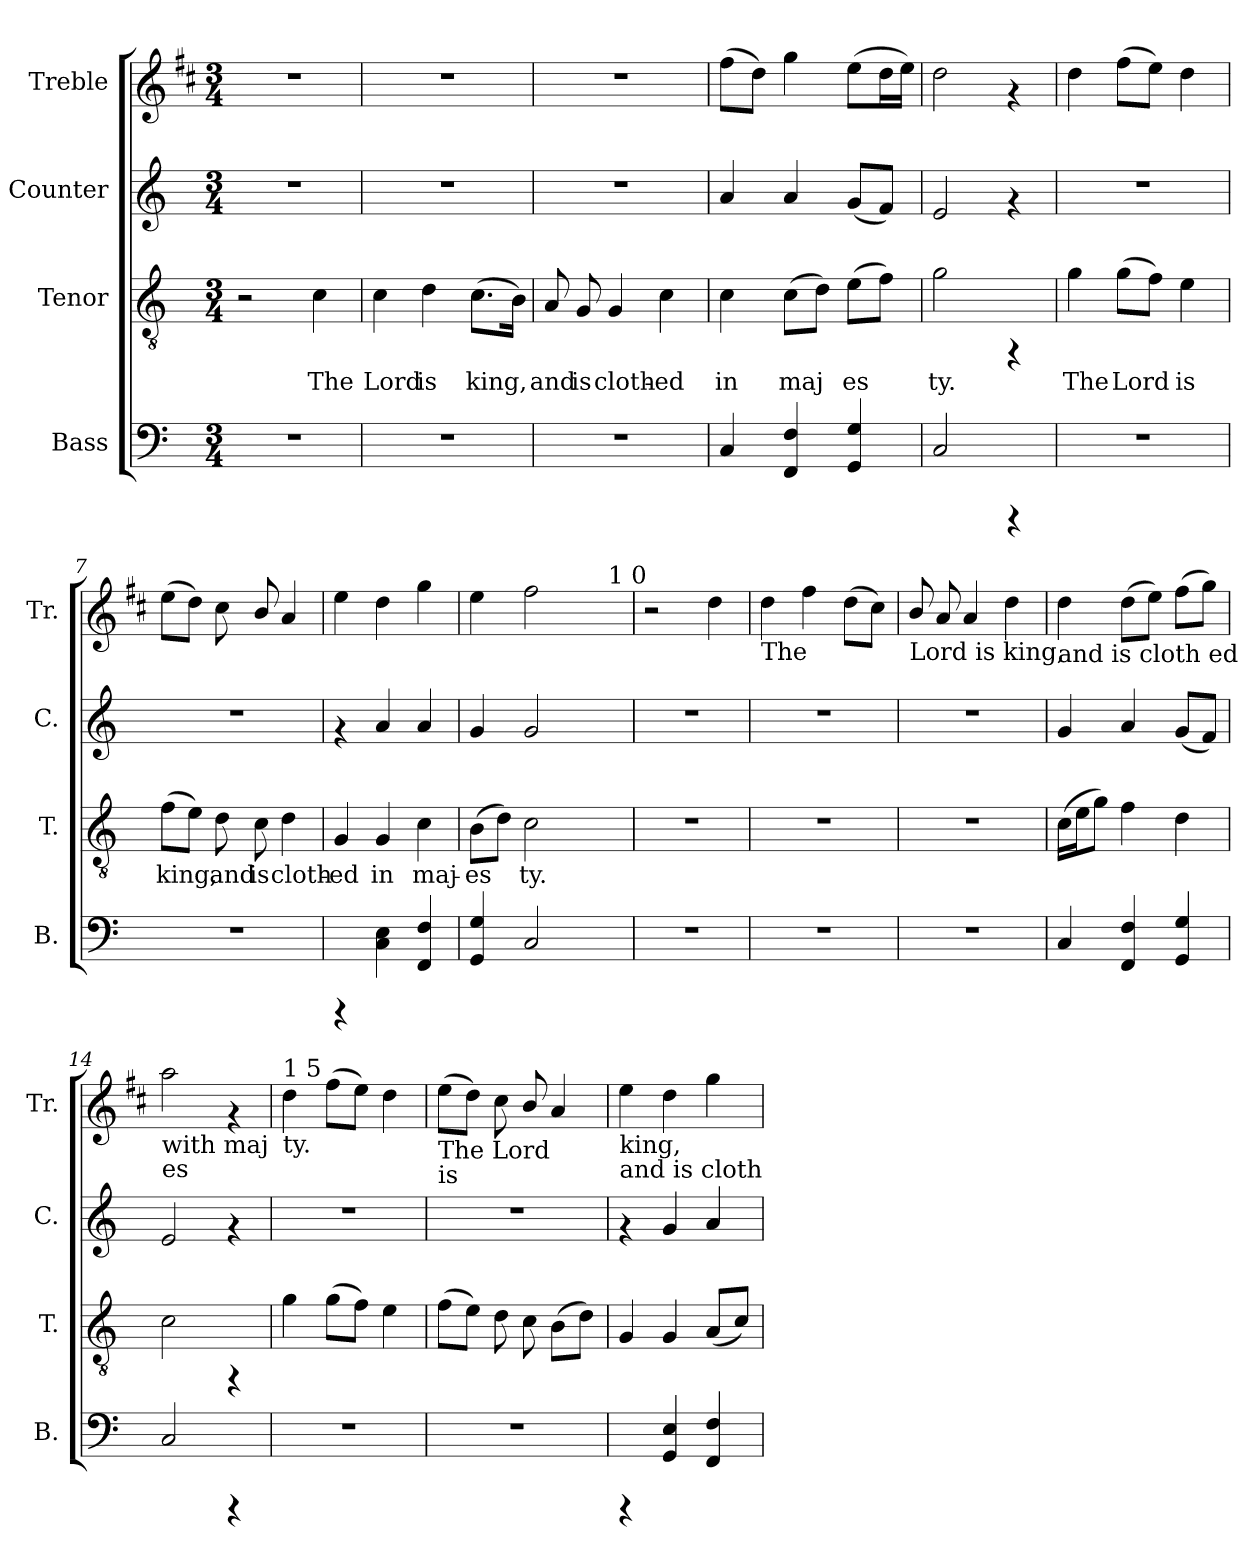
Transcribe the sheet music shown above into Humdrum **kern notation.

**kern	**text	**kern	**text	**kern	**text	**kern
*part4	*part4	*part3	*part3	*part2	*part2	*part1
*staff4	*staff4	*staff3	*staff3	*staff2	*staff2	*staff1
*I"Bass	*	*I"Tenor	*	*I"Counter	*	*I"Treble
*I'B.	*	*I'T.	*	*I'C.	*	*I'Tr.
!!LO:PB:g=z
*stria5	*	*stria5	*	*stria5	*	*stria5
*clefF4	*	*clefGv2	*	*clefG2	*	*clefG2
*	*	*	*	*	*	*ITrd1c2
*k[]	*	*k[]	*	*k[]	*	*k[]
*C:	*	*C:	*	*C:	*	*C:
*M3/4	*	*M3/4	*	*M3/4	*	*M3/4
=1	=1	=1	=1	=1	=1	=1
2.r	.	2r	.	2.r	.	2.r
!	!	!	!LO:LY:b:cj	!	!	!
.	.	4c\	The	.	.	.
=2	=2	=2	=2	=2	=2	=2
!	!	!	!LO:LY:b:cj	!	!	!
2.r	.	4c\	Lord	2.r	.	2.r
!	!	!	!LO:LY:b:cj	!	!	!
.	.	4d\	is	.	.	.
!	!	!	!LO:LY:b:cj	!	!	!
.	.	(>8.c\L	king,	.	.	.
!	!	!	!LO:LY:b:cj	!	!	!
.	.	16B\J)	.	.	.	.
=3	=3	=3	=3	=3	=3	=3
!	!	!	!LO:LY:b:cj	!	!	!
2.r	.	8A/	and	2.r	.	2.r
!	!	!	!LO:LY:b:cj	!	!	!
.	.	8G/	is	.	.	.
!	!	!	!LO:LY:b:cj	!	!	!
.	.	4G/	cloth-	.	.	.
!	!	!	!LO:LY:b:cj	!	!	!
.	.	4c\	-ed	.	.	.
=4	=4	=4	=4	=4	=4	=4
!	!LO:LY:b:cj	!	!LO:LY:b:cj	!	!LO:LY:b:cj	!
4C/	.	4c\	in	4a/	.	(>8ee\L
.	.	.	.	.	.	8cc\J)
!	!LO:LY:b:cj	!	!LO:LY:b:cj	!	!LO:LY:b:cj	!
4F/ 4FF/	.	(>8c\L	maj-	4a/	.	4ff\
!	!	!	!LO:LY:b:cj	!	!	!
.	.	8d\J)	--	.	.	.
!	!LO:LY:b:cj	!	!LO:LY:b:cj	!	!LO:LY:b:cj	!
4G/ 4GG/	.	(>8e\L	-es-	(<8g/L	.	(>8dd\L
!	!	!	!LO:LY:b:cj	!	!LO:LY:b:cj	!
.	.	8f\J)	--	8f/J)	.	16cc\
.	.	.	.	.	.	16dd\J)
=5	=5	=5	=5	=5	=5	=5
!	!LO:LY:b:cj	!	!LO:LY:b:cj	!	!LO:LY:b:cj	!
2C/	.	2g\	-ty.	2e/	.	2cc\
4rCCC	.	4rFF	.	4rf	.	4rf
=6	=6	=6	=6	=6	=6	=6
!	!	!	!LO:LY:b:cj	!	!	!
2.r	.	4g\	The	2.r	.	4cc\
!	!	!	!LO:LY:b:cj	!	!	!
.	.	(>8g\L	Lord	.	.	(>8ee\L
!	!	!	!LO:LY:b:cj	!	!	!
.	.	8f\J)	.	.	.	8dd\J)
!	!	!	!LO:LY:b:cj	!	!	!
.	.	4e\	is	.	.	4cc\
!!LO:LB:g=z
=7	=7	=7	=7	=7	=7	=7
!	!	!	!LO:LY:b:cj	!	!	!
2.r	.	(>8f\L	king,	2.r	.	(>8dd\L
!	!	!	!LO:LY:b:cj	!	!	!
.	.	8e\J)	.	.	.	8cc\J)
!	!	!	!LO:LY:b:cj	!	!	!
.	.	8d\	and	.	.	8b\
!	!	!	!LO:LY:b:cj	!	!	!
.	.	8c\	is	.	.	8a/
!	!	!	!LO:LY:b:cj	!	!	!
.	.	4d\	cloth-	.	.	4g/
=8	=8	=8	=8	=8	=8	=8
!	!	!	!LO:LY:b:cj	!	!	!
4rCCC	.	4G/	-ed	4rf	.	4dd\
!	!LO:LY:b:cj	!	!LO:LY:b:cj	!	!LO:LY:b:cj	!
4E\ 4C\	.	4G/	in	4a/	.	4cc\
!	!LO:LY:b:cj	!	!LO:LY:b:cj	!	!LO:LY:b:cj	!
4F/ 4FF/	.	4c\	maj-	4a/	.	4ff\
=9	=9	=9	=9	=9	=9	=9
!	!LO:LY:b:cj	!	!LO:LY:b:cj	!	!LO:LY:b:cj	!
*	*	*	*	*	*	*^
4G/ 4GG/	.	(>8B\L	-es-	4g/	.	4dd\	2ryy
!	!	!	!LO:LY:b:cj	!	!	!	!
.	.	8d\J)	--	.	.	.	.
!	!LO:LY:b:cj	!	!LO:LY:b:cj	!	!LO:LY:b:cj	!	!
2C/	.	2c\	-ty.	2g/	.	2ee\	.
.	.	.	.	.	.	.	8ryy
.	.	.	.	.	.	.	32.ryy
!	!	!	!	!	!	!	!LO:TX:a:t=1 0
.	.	.	.	.	.	.	16ryy
.	.	.	.	.	.	.	64ryy
*	*	*	*	*	*	*v	*v
=10	=10	=10	=10	=10	=10	=10
2.r	.	2.r	.	2.r	.	2r
.	.	.	.	.	.	4cc\
=11	=11	=11	=11	=11	=11	=11
!	!	!	!	!	!	!LO:TX:b:t=The
2.r	.	2.r	.	2.r	.	4cc\
.	.	.	.	.	.	4ee\
.	.	.	.	.	.	(>8cc\L
.	.	.	.	.	.	8b\J)
=12	=12	=12	=12	=12	=12	=12
!	!	!	!	!	!	!LO:TX:b:t=Lord is king,
2.r	.	2.r	.	2.r	.	8a/
.	.	.	.	.	.	8g/
.	.	.	.	.	.	4g/
.	.	.	.	.	.	4cc\
!!LO:PB:g=z
=13	=13	=13	=13	=13	=13	=13
!	!	!	!	!	!	!LO:TX:b:t=and is cloth ed
!	!LO:LY:b:cj	!	!LO:LY:b:cj	!	!LO:LY:b:cj	!
4C/	.	(>16c\L	.	4g/	.	4cc\
!	!	!	!LO:LY:b:cj	!	!	!
.	.	16e\	.	.	.	.
!	!	!	!LO:LY:b:cj	!	!	!
.	.	8g\J)	.	.	.	.
!	!LO:LY:b:cj	!	!LO:LY:b:cj	!	!LO:LY:b:cj	!
4F/ 4FF/	.	4f\	.	4a/	.	(>8cc\L
.	.	.	.	.	.	8dd\J)
!	!LO:LY:b:cj	!	!LO:LY:b:cj	!	!LO:LY:b:cj	!
4G/ 4GG/	.	4d\	.	(<8g/L	.	(>8ee\L
!	!	!	!	!	!LO:LY:b:cj	!
.	.	.	.	8f/J)	.	8ff\J)
=14	=14	=14	=14	=14	=14	=14
!	!	!	!	!	!	!LO:TX:b:t=with maj
!	!	!	!	!	!	!LO:TX:b:t=es
!	!LO:LY:b:cj	!	!LO:LY:b:cj	!	!LO:LY:b:cj	!
2C/	.	2c\	.	2e/	.	2gg\
4rCCC	.	4rFF	.	4rf	.	4rf
=15	=15	=15	=15	=15	=15	=15
!	!	!	!	!	!	!LO:TX:a:t=1 5
!	!	!	!	!	!	!LO:TX:b:t=ty.
!	!	!	!LO:LY:b:cj	!	!	!
2.r	.	4g\	.	2.r	.	4cc\
!	!	!	!LO:LY:b:cj	!	!	!
.	.	(>8g\L	.	.	.	(>8ee\L
!	!	!	!LO:LY:b:cj	!	!	!
.	.	8f\J)	.	.	.	8dd\J)
!	!	!	!LO:LY:b:cj	!	!	!
.	.	4e\	.	.	.	4cc\
=16	=16	=16	=16	=16	=16	=16
!	!	!	!	!	!	!LO:TX:b:t=The Lord
!	!	!	!	!	!	!LO:TX:b:t=is
!	!	!	!LO:LY:b:cj	!	!	!
2.r	.	(>8f\L	.	2.r	.	(>8dd\L
!	!	!	!LO:LY:b:cj	!	!	!
.	.	8e\J)	.	.	.	8cc\J)
!	!	!	!LO:LY:b:cj	!	!	!
.	.	8d\	.	.	.	8b\
!	!	!	!LO:LY:b:cj	!	!	!
.	.	8c\	.	.	.	8a/
!	!	!	!LO:LY:b:cj	!	!	!
.	.	(>8B\L	.	.	.	4g/
!	!	!	!LO:LY:b:cj	!	!	!
.	.	8d\J)	.	.	.	.
=17	=17	=17	=17	=17	=17	=17
!	!	!	!	!	!	!LO:TX:b:t=king,
!	!	!	!	!	!	!LO:TX:b:t=and is cloth
!	!	!	!LO:LY:b:cj	!	!	!
4rCCC	.	4G/	.	4rf	.	4dd\
!	!LO:LY:b:cj	!	!LO:LY:b:cj	!	!LO:LY:b:cj	!
4E/ 4GG/	.	4G/	.	4g/	.	4cc\
!	!LO:LY:b:cj	!	!LO:LY:b:cj	!	!LO:LY:b:cj	!
4F/ 4FF/	.	(<8A/L	.	4a/	.	4ff\
!	!	!	!LO:LY:b:cj	!	!	!
.	.	8c/J)	.	.	.	.
=	=	=	=	=	=	=
*-	*-	*-	*-	*-	*-	*-
